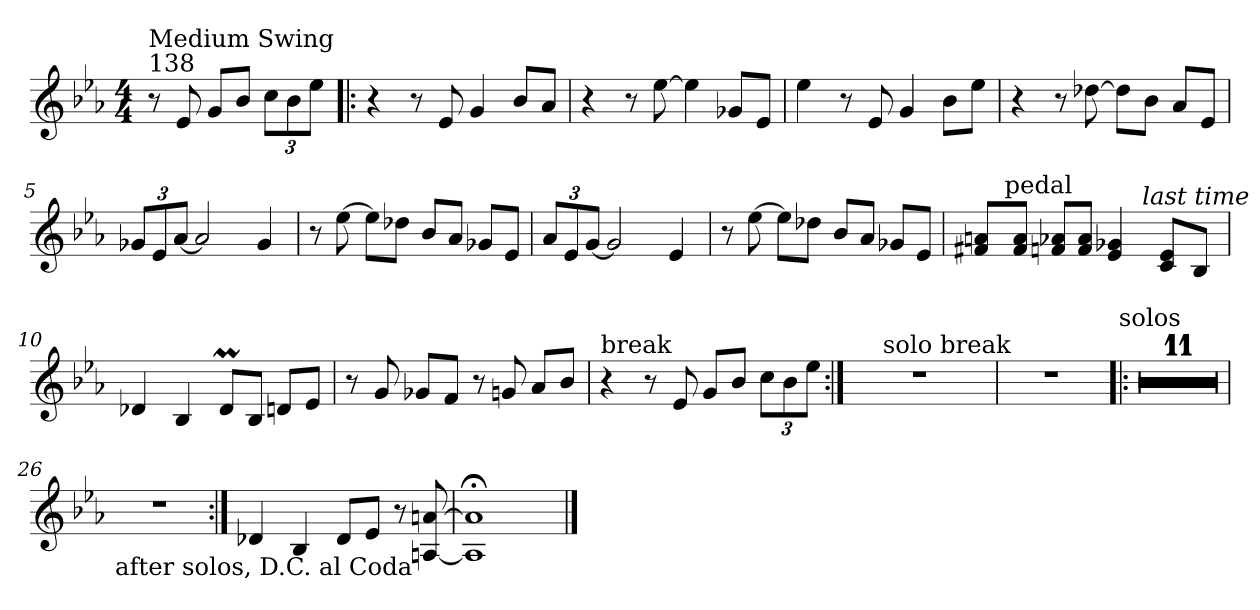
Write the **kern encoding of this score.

**kern
*part1
*staff1
*clefG2
*k[b-e-a-]
*E-:
*M4/4
=
!LO:TX:a:t=138
!LO:TX:a:t=Medium Swing
8r
8e-/
8g/L
8b-/J
12cc\L
12b-\
12ee-\J
=1!|:
4r
8r
8e-/
4g/
8b-/L
8a-/J
=2
4r
8r
[8ee-\
4ee-\]
8g-X/L
8e-/J
=3
4ee-\
8r
8e-/
4g/
8b-\L
8ee-\J
=4
4r
8r
[8dd-X\
8dd-\L]
8b-\J
8a-/L
8e-/J
!!LO:LB:g=z
=5
12g-X/L
12e-/
[12a-/J
2a-/]
4g-/
=6
8r
[8ee-\
8ee-\L]
8dd-X\J
8b-/L
8a-/J
8g-X/L
8e-/J
=7
12a-/L
12e-/
[12g/J
2g/]
4e-/
=8
8r
[8ee-\
8ee-\L]
8dd-X\J
8b-/L
8a-/J
8g-X/L
8e-/J
!!LO:LB:g=z
=9
*^
*	*^
8f#X/ 8an/L	12ryy	2ryy
.	48ryy	.
!	!LO:TX:a:t=pedal	!
.	3%2ryy	.
8f#/ 8a/J	.	.
8fn/ 8a-X/L	.	.
8f/ 8a-/J	.	.
4e-/ 4g-X/	.	8.ryy
!	!	!LO:TX:a:i:t=last time
.	.	4ryy
8c/ 8e-/L	.	.
.	6ryy	.
8B-/J	.	.
.	24.ryy	16ryy
*v	*v	*v
=10
4d-X/
4B-/
8d-M/L
8B-/J
8dn/L
8e-/J
=11
8r
8g/
8g-X/L
8f/J
8r
8gn/
8a-/L
8b-/J
=12
!LO:TX:a:t=break
4r
8r
8e-/
8g/L
8b-/J
12cc\L
12b-\
12ee-\J
!!LO:LB:g=z
=13:|!
*^
1r	6ryy
!	!LO:TX:a:t=solo break
.	3%2ryy
.	6ryy
*v	*v
=14
1r
=15!|:
!LO:TX:a:t=solos
1r
=16
1r
=17
1r
=18
1r
!!LO:LB:g=z
=19
1r
=20
1r
=21
1r
=22
1r
!!LO:LB:g=z
=23
1r
=24
1r
=25
1r
=26
!LO:TX:b:t=after solos, D.C. al Coda
1r
!!LO:LB:g=z
=27:|!
4d-X/
4B-/
8d-/L
8e-/J
8r
[8An/ [8an/
=28
1A];< 1a];<
==
*-
